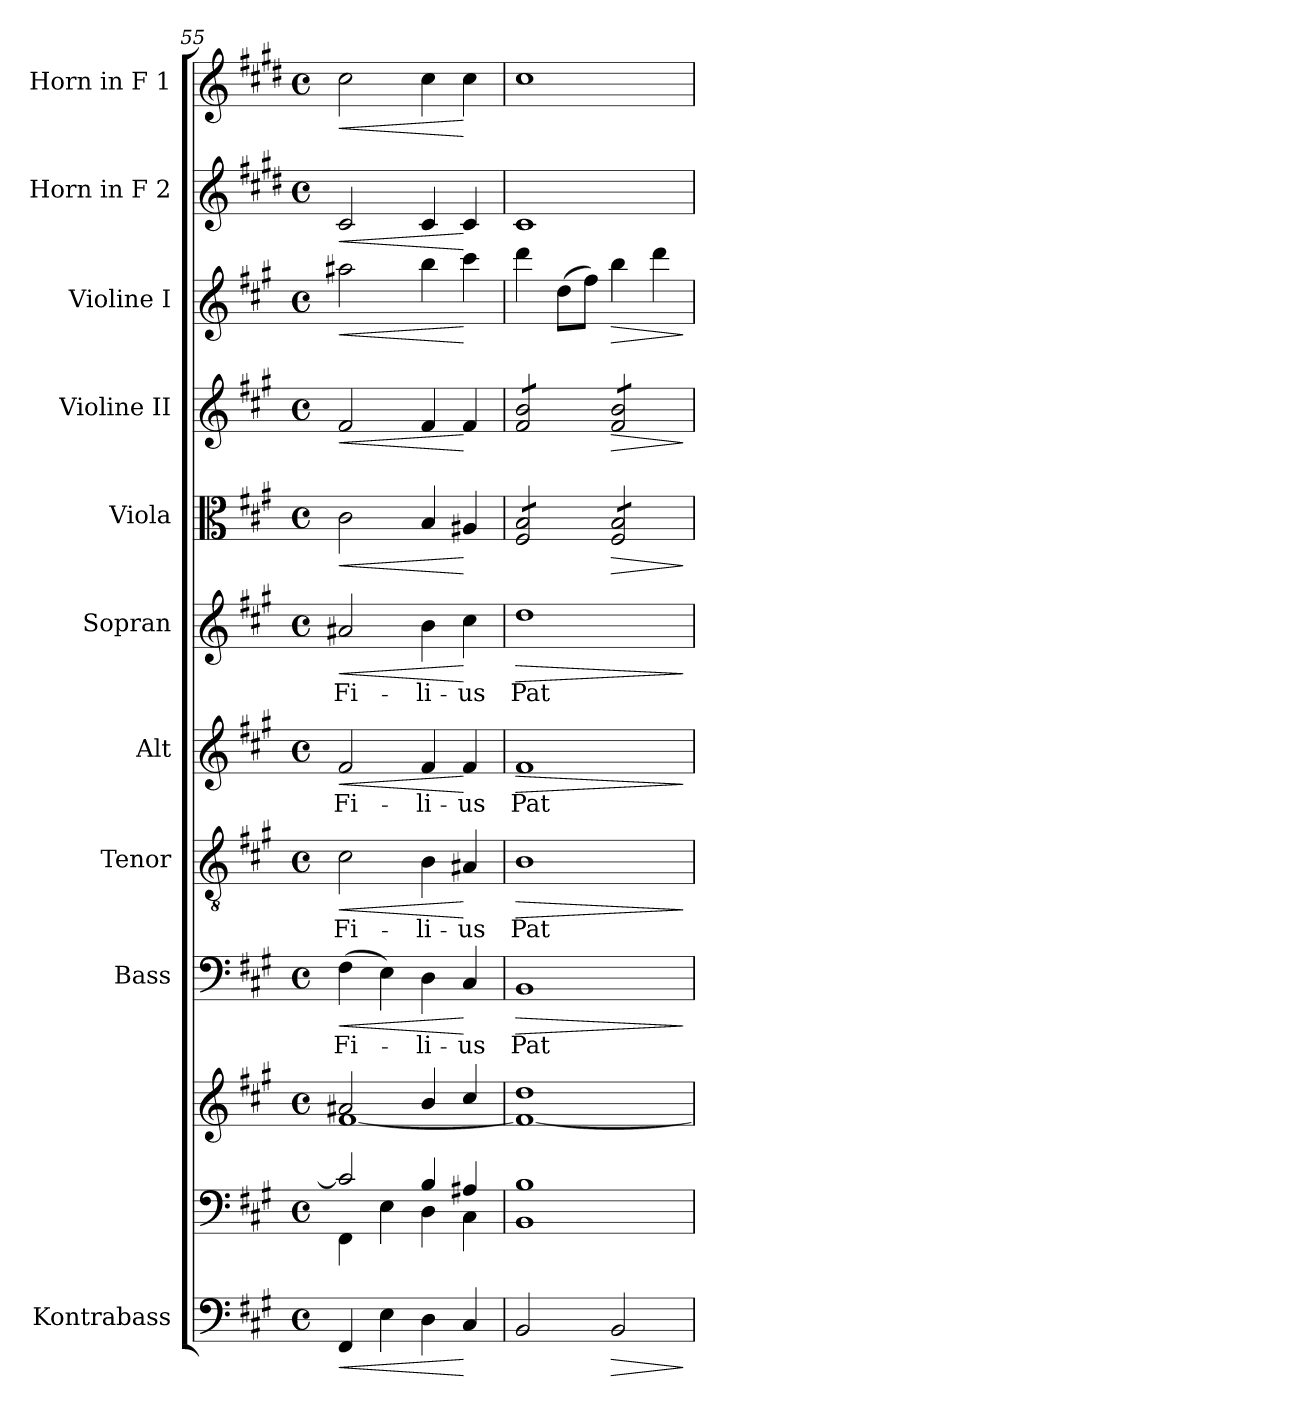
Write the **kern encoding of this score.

**kern	**dynam	**kern	**kern	**kern	**text	**dynam	**kern	**text	**dynam	**kern	**text	**dynam	**kern	**text	**dynam	**kern	**dynam	**kern	**dynam	**kern	**dynam	**kern	**dynam	**kern	**dynam
*part11	*part11	*part10	*part10	*part9	*part9	*part9	*part8	*part8	*part8	*part7	*part7	*part7	*part6	*part6	*part6	*part5	*part5	*part4	*part4	*part3	*part3	*part2	*part2	*part1	*part1
*staff12	*staff12	*staff11	*staff10	*staff9	*staff9	*staff9	*staff8	*staff8	*staff8	*staff7	*staff7	*staff7	*staff6	*staff6	*staff6	*staff5	*staff5	*staff4	*staff4	*staff3	*staff3	*staff2	*staff2	*staff1	*staff1
*I"Kontrabass	*	*	*	*I"Bass	*	*	*I"Tenor	*	*	*I"Alt	*	*	*I"Sopran	*	*	*I"Viola	*	*I"Violine II	*	*I"Violine I	*	*I"Horn in F 2	*	*I"Horn in F 1	*
*I'Kb.	*	*	*	*I'B.	*	*	*I'T.	*	*	*I'A.	*	*	*I'S.	*	*	*I'Vla.	*	*I'Vl. II	*	*I'Vl. I	*	*	*	*	*
*clefF4	*	*clefF4	*clefG2	*clefF4	*	*	*clefGv2	*	*	*clefG2	*	*	*clefG2	*	*	*clefC3	*	*clefG2	*	*clefG2	*	*clefG2	*	*clefG2	*
*ITrd7c12	*	*	*	*	*	*	*	*	*	*	*	*	*	*	*	*	*	*	*	*	*	*ITrd4c7	*	*ITrd4c7	*
*k[f#c#g#]	*	*k[f#c#g#]	*k[f#c#g#]	*k[f#c#g#]	*	*	*k[f#c#g#]	*	*	*k[f#c#g#]	*	*	*k[f#c#g#]	*	*	*k[f#c#g#]	*	*k[f#c#g#]	*	*k[f#c#g#]	*	*k[f#c#g#]	*	*k[f#c#g#]	*
*A:	*	*A:	*A:	*A:	*	*	*A:	*	*	*A:	*	*	*A:	*	*	*A:	*	*A:	*	*A:	*	*A:	*	*A:	*
*M4/4	*	*M4/4	*M4/4	*M4/4	*	*	*M4/4	*	*	*M4/4	*	*	*M4/4	*	*	*M4/4	*	*M4/4	*	*M4/4	*	*M4/4	*	*M4/4	*
*met(c)	*	*met(c)	*met(c)	*met(c)	*	*	*met(c)	*	*	*met(c)	*	*	*met(c)	*	*	*met(c)	*	*met(c)	*	*met(c)	*	*met(c)	*	*met(c)	*
=55	=55	=55	=55	=55	=55	=55	=55	=55	=55	=55	=55	=55	=55	=55	=55	=55	=55	=55	=55	=55	=55	=55	=55	=55	=55
!	!LO:HP:b	!	!	!	!LO:LY:b	!LO:HP:b	!	!LO:LY:b	!LO:HP:b	!	!LO:LY:b	!LO:HP:b	!	!LO:LY:b	!LO:HP:b	!	!LO:HP:b	!	!LO:HP:b	!	!LO:HP:b	!	!LO:HP:b	!	!LO:HP:b
*	*	*^	*^	*	*	*	*	*	*	*	*	*	*	*	*	*	*	*	*	*	*	*	*	*	*
4FFF#/	<	2c#/]	4FF#\	2a#X/	[<1f#	(>4F#\	Fi-	<	2c#\	Fi-	<	2f#/	Fi-	<	2a#X/	Fi-	<	2c#\	<	2f#/	<	2aa#X\	<	2F#/	<	2f#\	<
4EE\	.	.	4E\	.	.	4E\)	.	.	.	.	.	.	.	.	.	.	.	.	.	.	.	.	.	.	.	.	.
!	!	!	!	!	!	!	!LO:LY:b	!	!	!LO:LY:b	!	!	!LO:LY:b	!	!	!LO:LY:b	!	!	!	!	!	!	!	!	!	!	!
4DD\	.	4B/	4D\	4b/	.	4D\	-li-	.	4B\	-li-	.	4f#/	-li-	.	4b\	-li-	.	4B/	.	4f#/	.	4bb\	.	4F#/	.	4f#\	.
!	!	!	!	!	!	!	!LO:LY:b	!	!	!LO:LY:b	!	!	!LO:LY:b	!	!	!LO:LY:b	!	!	!	!	!	!	!	!	!	!	!
4CC#/	[	4A#X/	4C#\	4cc#/	.	4C#/	-us	[	4A#X/	-us	[	4f#/	-us	[	4cc#\	-us	[	4A#X/	[	4f#/	[	4ccc#\	[	4F#/	[	4f#\	[
!!LO:PB:g=z
=56	=56	=56	=56	=56	=56	=56	=56	=56	=56	=56	=56	=56	=56	=56	=56	=56	=56	=56	=56	=56	=56	=56	=56	=56	=56	=56	=56
!	!	!	!	!	!	!	!LO:LY:b	!LO:HP:b	!	!LO:LY:b	!LO:HP:b	!	!LO:LY:b	!LO:HP:b	!	!LO:LY:b	!LO:HP:b	!	!	!	!	!	!	!	!	!	!
*	*	*	*	*	*	*	*	*	*	*	*	*	*	*	*	*	*	*tremolo	*	*	*	*	*	*	*	*	*
*	*	*	*	*	*	*	*	*	*	*	*	*	*	*	*	*	*	*	*	*tremolo	*	*	*	*	*	*	*
2BBB/	.	1B	1BB	1dd	1f#_	1BB	Pat-	>	1B	Pat-	>	1f#	Pat-	>	1dd	Pat-	>	8F#/ 8B/L	.	8f#/ 8b/L	.	4ddd\	.	1F#	.	1f#	.
.	.	.	.	.	.	.	.	.	.	.	.	.	.	.	.	.	.	8F#/ 8B/	.	8f#/ 8b/	.	.	.	.	.	.	.
.	.	.	.	.	.	.	.	.	.	.	.	.	.	.	.	.	.	8F#/ 8B/	.	8f#/ 8b/	.	(>8dd\L	.	.	.	.	.
.	.	.	.	.	.	.	.	.	.	.	.	.	.	.	.	.	.	8F#/ 8B/J	.	8f#/ 8b/J	.	8ff#\J)	.	.	.	.	.
!	!LO:HP:b	!	!	!	!	!	!	!	!	!	!	!	!	!	!	!	!	!	!LO:HP:b	!	!LO:HP:b	!	!LO:HP:b	!	!	!	!
2BBB/	>	.	.	.	.	.	.	.	.	.	.	.	.	.	.	.	.	8F#/ 8B/L	>	8f#/ 8b/L	>	4bb\	>	.	.	.	.
.	.	.	.	.	.	.	.	.	.	.	.	.	.	.	.	.	.	8F#/ 8B/	.	8f#/ 8b/	.	.	.	.	.	.	.
.	.	.	.	.	.	.	.	.	.	.	.	.	.	.	.	.	.	8F#/ 8B/	.	8f#/ 8b/	.	4ddd\	.	.	.	.	.
.	.	.	.	.	.	.	.	.	.	.	.	.	.	.	.	.	.	8F#/ 8B/J	.	8f#/ 8b/J	.	.	.	.	.	.	.
*	*	*	*	*	*	*	*	*	*	*	*	*	*	*	*	*	*	*	*	*Xtremolo	*	*	*	*	*	*	*
*	*	*	*	*	*	*	*	*	*	*	*	*	*	*	*	*	*	*Xtremolo	*	*	*	*	*	*	*	*	*
*	*	*v	*v	*	*	*	*	*	*	*	*	*	*	*	*	*	*	*	*	*	*	*	*	*	*	*	*
*	*	*	*v	*v	*	*	*	*	*	*	*	*	*	*	*	*	*	*	*	*	*	*	*	*	*	*
.	]	.	.	.	.	]	.	.	]	.	.	]	.	.	]	.	]	.	]	.	]	.	.	.	.
=	=	=	=	=	=	=	=	=	=	=	=	=	=	=	=	=	=	=	=	=	=	=	=	=	=
*-	*-	*-	*-	*-	*-	*-	*-	*-	*-	*-	*-	*-	*-	*-	*-	*-	*-	*-	*-	*-	*-	*-	*-	*-	*-
